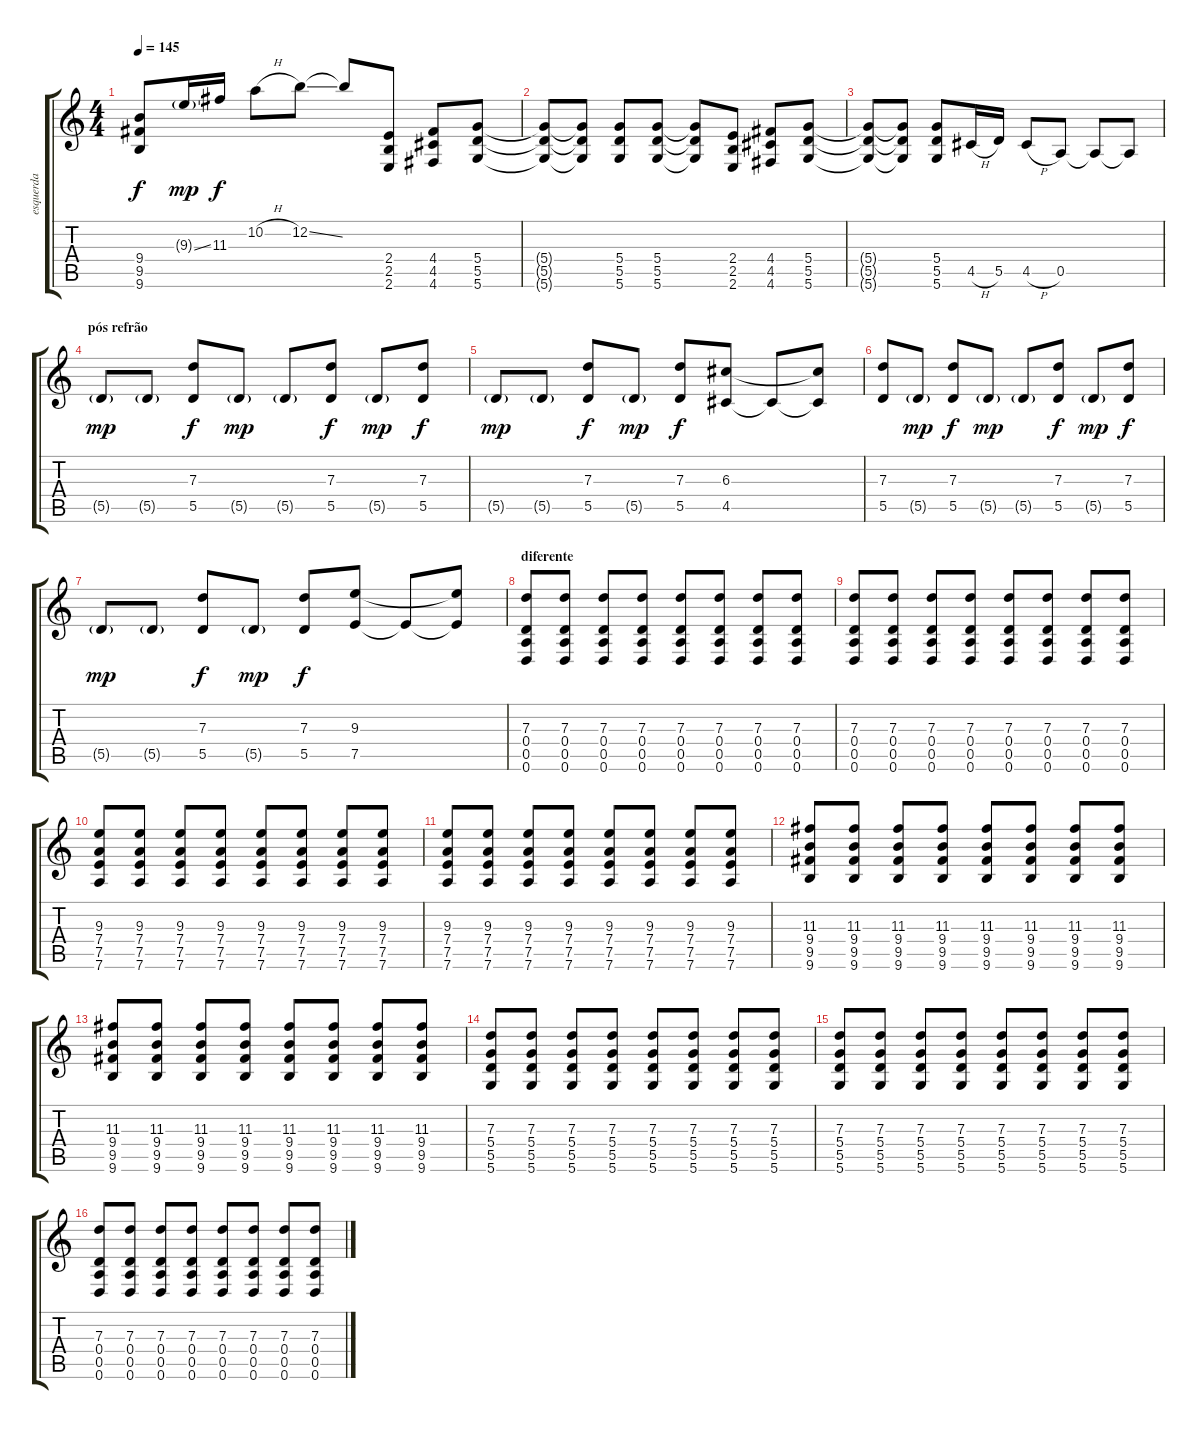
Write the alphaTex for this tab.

\track ("esquerda" "esquerda") {instrument distortionguitar}
\staff {score tabs}
\tuning (E4 B3 G3 D3 A2 D2) {hide}
\ts (4 4)
\tempo 145
\clef g2
\ks c
(9.4{t} 9.5{t} 9.6{t}).8{dy f} 9.3{ss g}.16{dy mp} 11.3.16{dy f} 10.2{h}.8 12.2{ss}.8 12.2{t}.8 (2.4 2.5 2.6).8 (4.4 4.5 4.6).8 (5.4 5.5 5.6).8 |
(5.4{t} 5.5{t} 5.6{t}).8 (5.4{t} 5.5{t} 5.6{t}).8 (5.4 5.5 5.6).8 (5.4 5.5 5.6).8 (5.4{t} 5.5{t} 5.6{t}).8 (2.4 2.5 2.6).8 (4.4 4.5 4.6).8 (5.4 5.5 5.6).8 |
(5.4{t} 5.5{t} 5.6{t}).8 (5.4{t} 5.5{t} 5.6{t}).8 (5.4 5.5 5.6).8 4.5{h}.16 5.5.16 4.5{h}.8 0.5.8 0.5{t}.8 0.5{t}.8 |
\section ("" "pós refrão")
5.5{g}.8{dy mp} 5.5{g}.8 (7.3 5.5).8{dy f} 5.5{g}.8{dy mp} 5.5{g}.8 (7.3 5.5).8{dy f} 5.5{g}.8{dy mp} (7.3 5.5).8{dy f} |
5.5{g}.8{dy mp} 5.5{g}.8 (7.3 5.5).8{dy f} 5.5{g}.8{dy mp} (7.3 5.5).8{dy f} (6.3 4.5).8 4.5{t}.8 (6.3{t} 4.5{t}).8 |
(7.3 5.5).8 5.5{g}.8{dy mp} (7.3 5.5).8{dy f} 5.5{g}.8{dy mp} 5.5{g}.8 (7.3 5.5).8{dy f} 5.5{g}.8{dy mp} (7.3 5.5).8{dy f} |
5.5{g}.8{dy mp} 5.5{g}.8 (7.3 5.5).8{dy f} 5.5{g}.8{dy mp} (7.3 5.5).8{dy f} (9.3 7.5).8 7.5{t}.8 (9.3{t} 7.5{t}).8 |
\section ("" "diferente")
(7.3 0.4 0.5 0.6).8 (7.3 0.4 0.5 0.6).8 (7.3 0.4 0.5 0.6).8 (7.3 0.4 0.5 0.6).8 (7.3 0.4 0.5 0.6).8 (7.3 0.4 0.5 0.6).8 (7.3 0.4 0.5 0.6).8 (7.3 0.4 0.5 0.6).8 |
(7.3 0.4 0.5 0.6).8 (7.3 0.4 0.5 0.6).8 (7.3 0.4 0.5 0.6).8 (7.3 0.4 0.5 0.6).8 (7.3 0.4 0.5 0.6).8 (7.3 0.4 0.5 0.6).8 (7.3 0.4 0.5 0.6).8 (7.3 0.4 0.5 0.6).8 |
(9.3 7.4 7.5 7.6).8 (9.3 7.4 7.5 7.6).8 (9.3 7.4 7.5 7.6).8 (9.3 7.4 7.5 7.6).8 (9.3 7.4 7.5 7.6).8 (9.3 7.4 7.5 7.6).8 (9.3 7.4 7.5 7.6).8 (9.3 7.4 7.5 7.6).8 |
(9.3 7.4 7.5 7.6).8 (9.3 7.4 7.5 7.6).8 (9.3 7.4 7.5 7.6).8 (9.3 7.4 7.5 7.6).8 (9.3 7.4 7.5 7.6).8 (9.3 7.4 7.5 7.6).8 (9.3 7.4 7.5 7.6).8 (9.3 7.4 7.5 7.6).8 |
(11.3 9.4 9.5 9.6).8 (11.3 9.4 9.5 9.6).8 (11.3 9.4 9.5 9.6).8 (11.3 9.4 9.5 9.6).8 (11.3 9.4 9.5 9.6).8 (11.3 9.4 9.5 9.6).8 (11.3 9.4 9.5 9.6).8 (11.3 9.4 9.5 9.6).8 |
(11.3 9.4 9.5 9.6).8 (11.3 9.4 9.5 9.6).8 (11.3 9.4 9.5 9.6).8 (11.3 9.4 9.5 9.6).8 (11.3 9.4 9.5 9.6).8 (11.3 9.4 9.5 9.6).8 (11.3 9.4 9.5 9.6).8 (11.3 9.4 9.5 9.6).8 |
(7.3 5.4 5.5 5.6).8 (7.3 5.4 5.5 5.6).8 (7.3 5.4 5.5 5.6).8 (7.3 5.4 5.5 5.6).8 (7.3 5.4 5.5 5.6).8 (7.3 5.4 5.5 5.6).8 (7.3 5.4 5.5 5.6).8 (7.3 5.4 5.5 5.6).8 |
(7.3 5.4 5.5 5.6).8 (7.3 5.4 5.5 5.6).8 (7.3 5.4 5.5 5.6).8 (7.3 5.4 5.5 5.6).8 (7.3 5.4 5.5 5.6).8 (7.3 5.4 5.5 5.6).8 (7.3 5.4 5.5 5.6).8 (7.3 5.4 5.5 5.6).8 |
(7.3 0.4 0.5 0.6).8 (7.3 0.4 0.5 0.6).8 (7.3 0.4 0.5 0.6).8 (7.3 0.4 0.5 0.6).8 (7.3 0.4 0.5 0.6).8 (7.3 0.4 0.5 0.6).8 (7.3 0.4 0.5 0.6).8 (7.3 0.4 0.5 0.6).8
